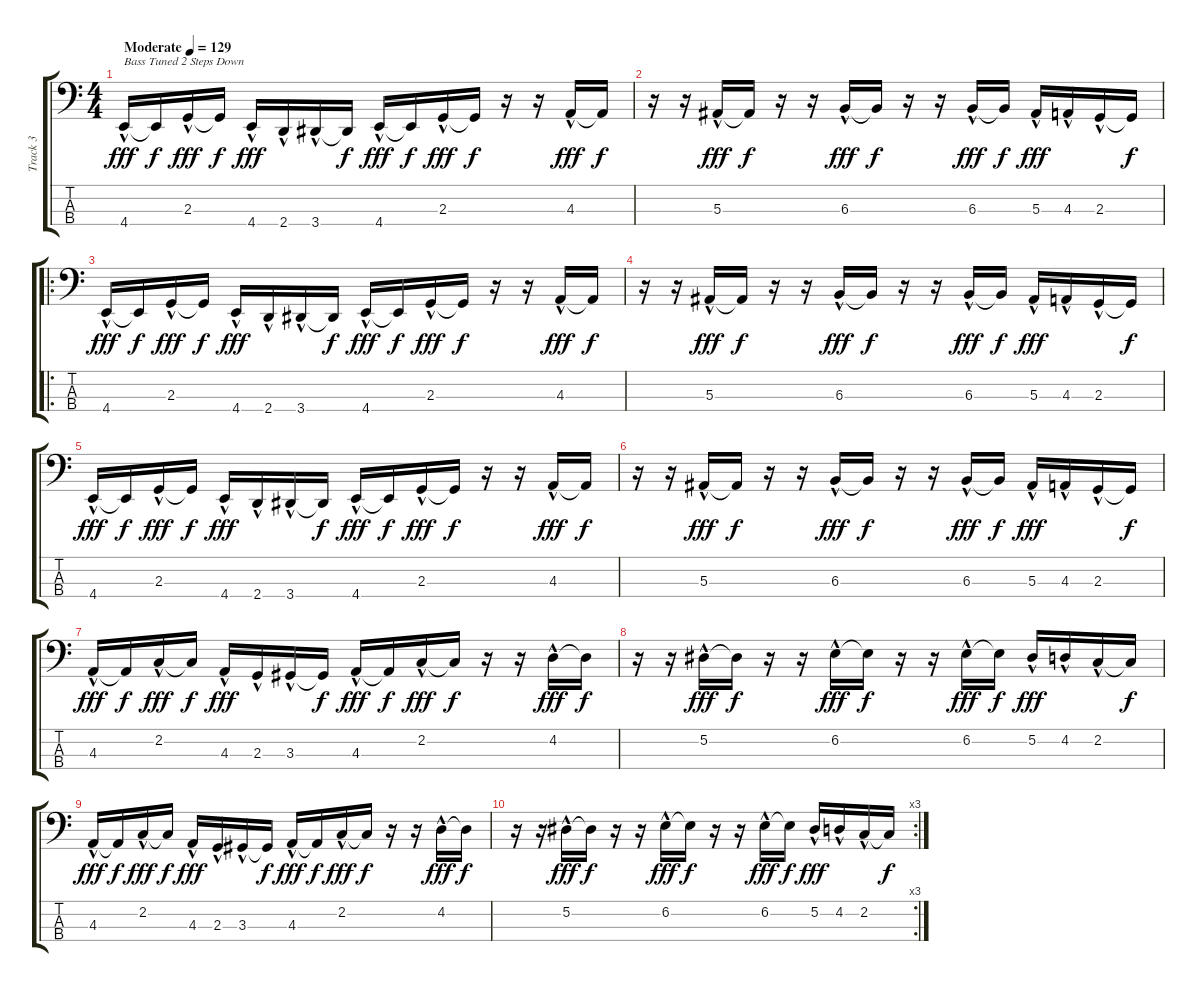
\track ("Track 3" "Track 3") {instrument slapbass1}
\staff {score tabs}
\tuning (Eb2 Bb1 F1 C1) {hide}
\ts (4 4)
\tempo (129 "Moderate")
\clef f4
\ks c
4.4{hac}.16{txt "Bass Tuned 2 Steps Down" dy fff instrument slapbass1} 4.4{t}.16{dy f} 2.3{hac}.16{dy fff} 2.3{t}.16{dy f} 4.4{hac}.16{dy fff} 2.4{hac}.16 3.4{hac}.16 3.4{t}.16{dy f} 4.4{hac}.16{dy fff} 4.4{t}.16{dy f} 2.3{hac}.16{dy fff} 2.3{t}.16{dy f} r.16 r.16 4.3{hac}.16{dy fff} 4.3{t}.16{dy f} |
r.16 r.16 5.3{hac}.16{dy fff} 5.3{t}.16{dy f} r.16 r.16 6.3{hac}.16{dy fff} 6.3{t}.16{dy f} r.16 r.16 6.3{hac}.16{dy fff} 6.3{t}.16{dy f} 5.3{hac}.16{dy fff} 4.3{hac}.16 2.3{hac}.16 2.3{t}.16{dy f} |
\ro
4.4{hac}.16{dy fff} 4.4{t}.16{dy f} 2.3{hac}.16{dy fff} 2.3{t}.16{dy f} 4.4{hac}.16{dy fff} 2.4{hac}.16 3.4{hac}.16 3.4{t}.16{dy f} 4.4{hac}.16{dy fff} 4.4{t}.16{dy f} 2.3{hac}.16{dy fff} 2.3{t}.16{dy f} r.16 r.16 4.3{hac}.16{dy fff} 4.3{t}.16{dy f} |
r.16 r.16 5.3{hac}.16{dy fff} 5.3{t}.16{dy f} r.16 r.16 6.3{hac}.16{dy fff} 6.3{t}.16{dy f} r.16 r.16 6.3{hac}.16{dy fff} 6.3{t}.16{dy f} 5.3{hac}.16{dy fff} 4.3{hac}.16 2.3{hac}.16 2.3{t}.16{dy f} |
4.4{hac}.16{dy fff} 4.4{t}.16{dy f} 2.3{hac}.16{dy fff} 2.3{t}.16{dy f} 4.4{hac}.16{dy fff} 2.4{hac}.16 3.4{hac}.16 3.4{t}.16{dy f} 4.4{hac}.16{dy fff} 4.4{t}.16{dy f} 2.3{hac}.16{dy fff} 2.3{t}.16{dy f} r.16 r.16 4.3{hac}.16{dy fff} 4.3{t}.16{dy f} |
r.16 r.16 5.3{hac}.16{dy fff} 5.3{t}.16{dy f} r.16 r.16 6.3{hac}.16{dy fff} 6.3{t}.16{dy f} r.16 r.16 6.3{hac}.16{dy fff} 6.3{t}.16{dy f} 5.3{hac}.16{dy fff} 4.3{hac}.16 2.3{hac}.16 2.3{t}.16{dy f} |
4.3{hac}.16{dy fff} 4.3{t}.16{dy f} 2.2{hac}.16{dy fff} 2.2{t}.16{dy f} 4.3{hac}.16{dy fff} 2.3{hac}.16 3.3{hac}.16 3.3{t}.16{dy f} 4.3{hac}.16{dy fff} 4.3{t}.16{dy f} 2.2{hac}.16{dy fff} 2.2{t}.16{dy f} r.16 r.16 4.2{hac}.16{dy fff} 4.2{t}.16{dy f} |
r.16 r.16 5.2{hac}.16{dy fff} 5.2{t}.16{dy f} r.16 r.16 6.2{hac}.16{dy fff} 6.2{t}.16{dy f} r.16 r.16 6.2{hac}.16{dy fff} 6.2{t}.16{dy f} 5.2{hac}.16{dy fff} 4.2{hac}.16 2.2{hac}.16 2.2{t}.16{dy f} |
4.3{hac}.16{dy fff} 4.3{t}.16{dy f} 2.2{hac}.16{dy fff} 2.2{t}.16{dy f} 4.3{hac}.16{dy fff} 2.3{hac}.16 3.3{hac}.16 3.3{t}.16{dy f} 4.3{hac}.16{dy fff} 4.3{t}.16{dy f} 2.2{hac}.16{dy fff} 2.2{t}.16{dy f} r.16 r.16 4.2{hac}.16{dy fff} 4.2{t}.16{dy f} |
\rc 3
r.16 r.16 5.2{hac}.16{dy fff} 5.2{t}.16{dy f} r.16 r.16 6.2{hac}.16{dy fff} 6.2{t}.16{dy f} r.16 r.16 6.2{hac}.16{dy fff} 6.2{t}.16{dy f} 5.2{hac}.16{dy fff} 4.2{hac}.16 2.2{hac}.16 2.2{t}.16{dy f}
